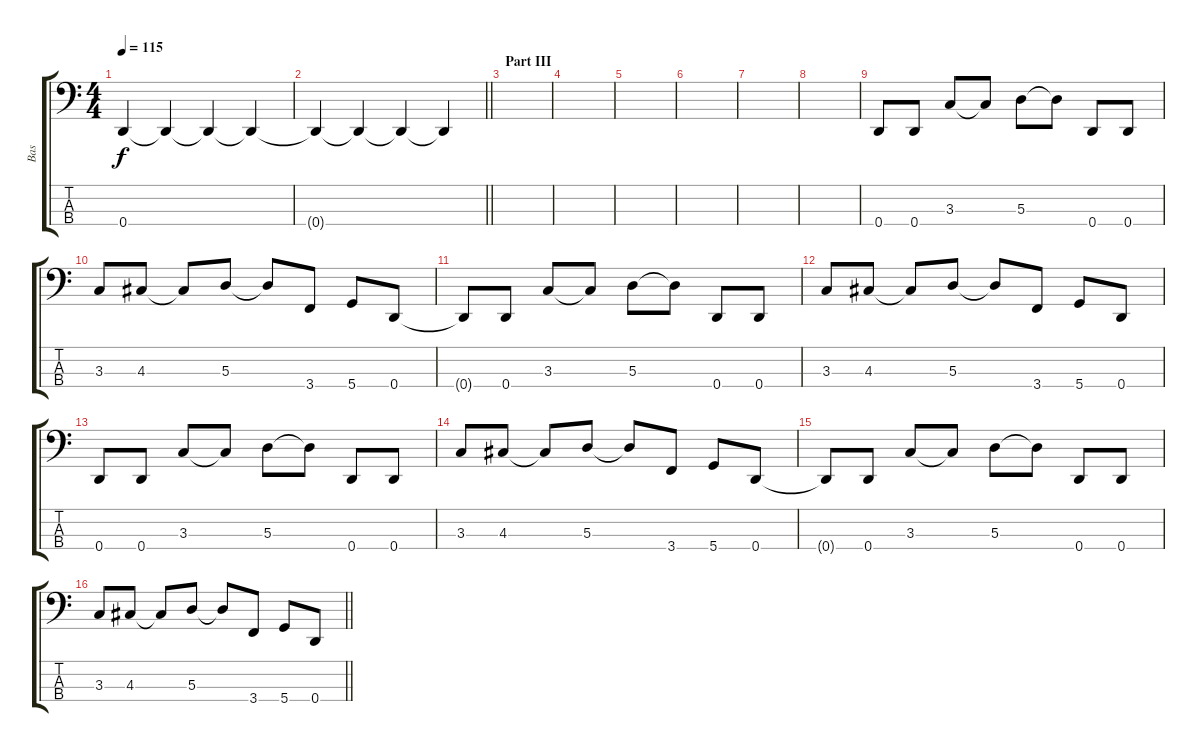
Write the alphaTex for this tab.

\track ("Bas" "Bas") {instrument electricbassfinger}
\staff {score tabs}
\tuning (G2 D2 A1 D1) {hide}
\ts (4 4)
\tempo 115
\clef f4
\ks c
0.4{t}.4{dy f} 0.4{t}.4 0.4{t}.4 0.4{t}.4 |
\barLineRight lightlight
0.4{t}.4 0.4{t}.4 0.4{t}.4 0.4{t}.4 |
\section ("" "Part III")
|
|
|
|
|
|
0.4.8 0.4.8 3.3.8 3.3{t}.8 5.3.8 5.3{t}.8 0.4.8 0.4.8 |
3.3.8 4.3.8 4.3{t}.8 5.3.8 5.3{t}.8 3.4.8 5.4.8 0.4.8 |
0.4{t}.8 0.4.8 3.3.8 3.3{t}.8 5.3.8 5.3{t}.8 0.4.8 0.4.8 |
3.3.8 4.3.8 4.3{t}.8 5.3.8 5.3{t}.8 3.4.8 5.4.8 0.4.8 |
0.4.8 0.4.8 3.3.8 3.3{t}.8 5.3.8 5.3{t}.8 0.4.8 0.4.8 |
3.3.8 4.3.8 4.3{t}.8 5.3.8 5.3{t}.8 3.4.8 5.4.8 0.4.8 |
0.4{t}.8 0.4.8 3.3.8 3.3{t}.8 5.3.8 5.3{t}.8 0.4.8 0.4.8 |
\barLineRight lightlight
3.3.8 4.3.8 4.3{t}.8 5.3.8 5.3{t}.8 3.4.8 5.4.8 0.4.8
